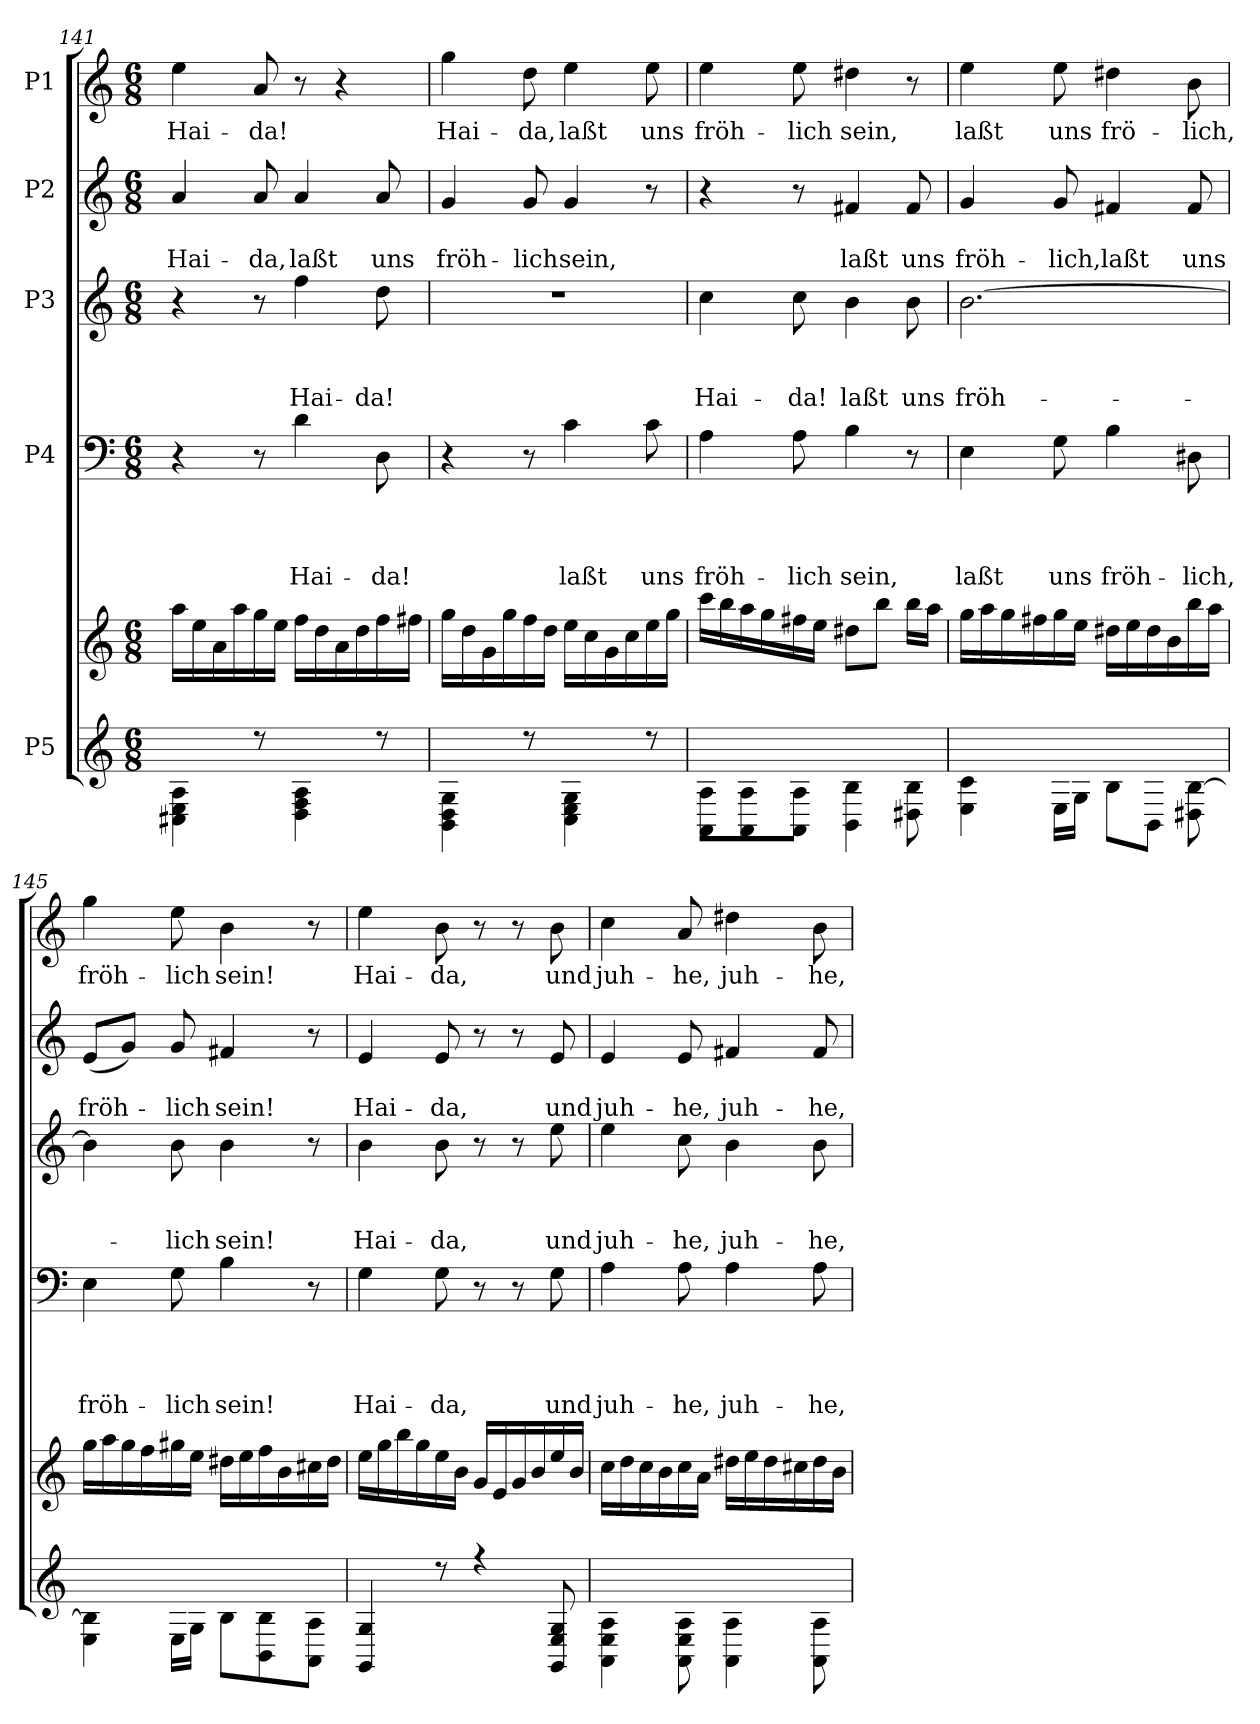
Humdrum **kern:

**kern	**kern	**kern	**text	**text	**text	**text	**kern	**text	**text	**text	**kern	**text	**text	**kern	**text
*part5	*part5	*part4	*part4	*part4	*part4	*part4	*part3	*part3	*part3	*part3	*part2	*part2	*part2	*part1	*part1
*staff6	*staff5	*staff4	*staff4	*staff4	*staff4	*staff4	*staff3	*staff3	*staff3	*staff3	*staff2	*staff2	*staff2	*staff1	*staff1
*I"P5	*	*I"P4	*	*	*	*	*I"P3	*	*	*	*I"P2	*	*	*I"P1	*
!!LO:PB:g=z
*clefG2	*clefG2	*clefF4	*	*	*	*	*clefG2	*	*	*	*clefG2	*	*	*clefG2	*
*	*	*	*	*	*	*	*ITrd7c12	*	*	*	*	*	*	*	*
*k[]	*k[]	*k[]	*	*	*	*	*k[]	*	*	*	*k[]	*	*	*k[]	*
*C:	*C:	*C:	*	*	*	*	*C:	*	*	*	*C:	*	*	*C:	*
*M6/8	*M6/8	*M6/8	*	*	*	*	*M6/8	*	*	*	*M6/8	*	*	*M6/8	*
=141	=141	=141	=141	=141	=141	=141	=141	=141	=141	=141	=141	=141	=141	=141	=141
*^	*^	*	*	*	*	*	*	*	*	*	*	*	*	*	*
*	*	*	*^	*	*	*	*	*	*	*	*	*	*	*	*	*	*
!	!	!	!	!	!	!	!	!	!	!	!	!	!	!	!	!LO:LY:b	!	!LO:LY:b
4C#X\ 4E\ 4A\	2.ryy	2.ryy	2.ryy	16aa\LL	4r	.	.	.	.	4r	.	.	.	4a/	.	Hai-	4ee\	Hai-
.	.	.	.	16ee\	.	.	.	.	.	.	.	.	.	.	.	.	.	.
.	.	.	.	16a\	.	.	.	.	.	.	.	.	.	.	.	.	.	.
.	.	.	.	16aa\	.	.	.	.	.	.	.	.	.	.	.	.	.	.
!	!	!	!	!	!	!	!	!	!	!	!	!	!	!	!	!LO:LY:b	!	!LO:LY:b
8r	.	.	.	16gg\	8r	.	.	.	.	8r	.	.	.	8a/	.	-da,	8a/	-da!
.	.	.	.	16ee\JJ	.	.	.	.	.	.	.	.	.	.	.	.	.	.
!	!	!	!	!	!	!	!	!	!LO:LY:b	!	!	!	!LO:LY:b	!	!	!LO:LY:b	!	!
4D\ 4F\ 4A\	.	.	.	16ff\LL	4d\	.	.	.	Hai-	4f\	.	.	Hai-	4a/	.	laßt	8r	.
.	.	.	.	16dd\	.	.	.	.	.	.	.	.	.	.	.	.	.	.
.	.	.	.	16a\	.	.	.	.	.	.	.	.	.	.	.	.	4r	.
.	.	.	.	16dd\	.	.	.	.	.	.	.	.	.	.	.	.	.	.
!	!	!	!	!	!	!	!	!	!LO:LY:b	!	!	!	!LO:LY:b	!	!	!LO:LY:b	!	!
8r	.	.	.	16ff\	8D\	.	.	.	-da!	8d\	.	.	-da!	8a/	.	uns	.	.
.	.	.	.	16ff#X\JJ	.	.	.	.	.	.	.	.	.	.	.	.	.	.
=142	=142	=142	=142	=142	=142	=142	=142	=142	=142	=142	=142	=142	=142	=142	=142	=142	=142	=142
!	!	!	!	!	!	!	!	!	!	!LO:N:vis=1	!	!	!	!	!	!LO:LY:b	!	!LO:LY:b
4BB\ 4D\ 4G\	2.ryy	2.ryy	2.ryy	16gg\LL	4r	.	.	.	.	2.r	.	.	.	4g/	.	fröh-	4gg\	Hai-
.	.	.	.	16dd\	.	.	.	.	.	.	.	.	.	.	.	.	.	.
.	.	.	.	16g\	.	.	.	.	.	.	.	.	.	.	.	.	.	.
.	.	.	.	16gg\	.	.	.	.	.	.	.	.	.	.	.	.	.	.
!	!	!	!	!	!	!	!	!	!	!	!	!	!	!	!	!LO:LY:b	!	!LO:LY:b
8r	.	.	.	16ff\	8r	.	.	.	.	.	.	.	.	8g/	.	-lich	8dd\	-da,
.	.	.	.	16dd\JJ	.	.	.	.	.	.	.	.	.	.	.	.	.	.
!	!	!	!	!	!	!	!	!	!LO:LY:b	!	!	!	!	!	!	!LO:LY:b	!	!LO:LY:b
4C\ 4E\ 4G\	.	.	.	16ee\LL	4c\	.	.	.	laßt	.	.	.	.	4g/	.	sein,	4ee\	laßt
.	.	.	.	16cc\	.	.	.	.	.	.	.	.	.	.	.	.	.	.
.	.	.	.	16g\	.	.	.	.	.	.	.	.	.	.	.	.	.	.
.	.	.	.	16cc\	.	.	.	.	.	.	.	.	.	.	.	.	.	.
!	!	!	!	!	!	!	!	!	!LO:LY:b	!	!	!	!	!	!	!	!	!LO:LY:b
8r	.	.	.	16ee\	8c\	.	.	.	uns	.	.	.	.	8r	.	.	8ee\	uns
.	.	.	.	16gg\JJ	.	.	.	.	.	.	.	.	.	.	.	.	.	.
=143	=143	=143	=143	=143	=143	=143	=143	=143	=143	=143	=143	=143	=143	=143	=143	=143	=143	=143
!	!	!	!	!	!	!	!	!	!LO:LY:b	!	!	!	!LO:LY:b	!	!	!	!	!LO:LY:b
8AA\ 8A\L	2.ryy	2.ryy	2.ryy	16ccc\LL	4A\	.	.	.	fröh-	4c\	.	.	Hai-	4r	.	.	4ee\	fröh-
.	.	.	.	16bb\	.	.	.	.	.	.	.	.	.	.	.	.	.	.
8AA\ 8A\	.	.	.	16aa\	.	.	.	.	.	.	.	.	.	.	.	.	.	.
.	.	.	.	16gg\	.	.	.	.	.	.	.	.	.	.	.	.	.	.
!	!	!	!	!	!	!	!	!	!LO:LY:b	!	!	!	!LO:LY:b	!	!	!	!	!LO:LY:b
8AA\ 8A\J	.	.	.	16ff#X\	8A\	.	.	.	-lich	8c\	.	.	-da!	8r	.	.	8ee\	-lich
.	.	.	.	16ee\JJ	.	.	.	.	.	.	.	.	.	.	.	.	.	.
!	!	!	!	!	!	!	!	!	!LO:LY:b	!	!	!	!LO:LY:b	!	!	!LO:LY:b	!	!LO:LY:b
4BB\ 4B\	.	.	.	8dd#X\L	4B\	.	.	.	sein,	4B\	.	.	laßt	4f#X/	.	laßt	4dd#X\	sein,
.	.	.	.	8bb\J	.	.	.	.	.	.	.	.	.	.	.	.	.	.
!	!	!	!	!	!	!	!	!	!	!	!	!	!LO:LY:b	!	!	!LO:LY:b	!	!
8D#X\ 8B\	.	.	.	16bb\LL	8r	.	.	.	.	8B\	.	.	uns	8f#/	.	uns	8r	.
.	.	.	.	16aa\JJ	.	.	.	.	.	.	.	.	.	.	.	.	.	.
!!LO:LB:g=z
=144	=144	=144	=144	=144	=144	=144	=144	=144	=144	=144	=144	=144	=144	=144	=144	=144	=144	=144
!	!	!	!	!	!	!	!	!	!LO:LY:b	!	!	!	!LO:LY:b	!	!	!LO:LY:b	!	!LO:LY:b
4E\ 4c\	2.ryy	2.ryy	2.ryy	16gg\LL	4E\	.	.	.	laßt	[>2.B\	.	.	fröh-	4g/	.	fröh-	4ee\	laßt
.	.	.	.	16aa\	.	.	.	.	.	.	.	.	.	.	.	.	.	.
.	.	.	.	16gg\	.	.	.	.	.	.	.	.	.	.	.	.	.	.
.	.	.	.	16ff#X\	.	.	.	.	.	.	.	.	.	.	.	.	.	.
!	!	!	!	!	!	!	!	!	!LO:LY:b	!	!	!	!	!	!	!LO:LY:b	!	!LO:LY:b
16E\LL	.	.	.	16gg\	8G\	.	.	.	uns	.	.	.	.	8g/	.	-lich,	8ee\	uns
16G\JJ	.	.	.	16ee\JJ	.	.	.	.	.	.	.	.	.	.	.	.	.	.
!	!	!	!	!	!	!	!	!	!LO:LY:b	!	!	!	!	!	!	!LO:LY:b	!	!LO:LY:b
8B\L	.	.	.	16dd#X\LL	4B\	.	.	.	fröh-	.	.	.	.	4f#X/	.	laßt	4dd#X\	frö-
.	.	.	.	16ee\	.	.	.	.	.	.	.	.	.	.	.	.	.	.
8BB\J	.	.	.	16dd#\	.	.	.	.	.	.	.	.	.	.	.	.	.	.
.	.	.	.	16b\	.	.	.	.	.	.	.	.	.	.	.	.	.	.
!	!	!	!	!	!	!	!	!	!LO:LY:b	!	!	!	!	!	!	!LO:LY:b	!	!LO:LY:b
8D#X\ [>8B\	.	.	.	16bb\	8D#X\	.	.	.	-lich,	.	.	.	.	8f#/	.	uns	8b\	-lich,
.	.	.	.	16aa\JJ	.	.	.	.	.	.	.	.	.	.	.	.	.	.
=145	=145	=145	=145	=145	=145	=145	=145	=145	=145	=145	=145	=145	=145	=145	=145	=145	=145	=145
!	!	!	!	!	!	!	!	!	!LO:LY:b	!	!	!	!	!	!	!LO:LY:b	!	!LO:LY:b
4E\ 4B\]	2.ryy	2.ryy	2.ryy	16gg\LL	4E\	.	.	.	fröh-	4B\]	.	.	.	(<8e/L	.	fröh-	4gg\	fröh-
.	.	.	.	16aa\	.	.	.	.	.	.	.	.	.	.	.	.	.	.
.	.	.	.	16gg\	.	.	.	.	.	.	.	.	.	8g/J)	.	.	.	.
.	.	.	.	16ff\	.	.	.	.	.	.	.	.	.	.	.	.	.	.
!	!	!	!	!	!	!	!	!	!LO:LY:b	!	!	!	!LO:LY:b	!	!	!LO:LY:b	!	!LO:LY:b
16E\LL	.	.	.	16gg#X\	8G\	.	.	.	-lich	8B\	.	.	-lich	8g/	.	-lich	8ee\	-lich
16G\JJ	.	.	.	16ee\JJ	.	.	.	.	.	.	.	.	.	.	.	.	.	.
!	!	!	!	!	!	!	!	!	!LO:LY:b	!	!	!	!LO:LY:b	!	!	!LO:LY:b	!	!LO:LY:b
8B\L	.	.	.	16dd#X\LL	4B\	.	.	.	sein!	4B\	.	.	sein!	4f#X/	.	sein!	4b\	sein!
.	.	.	.	16ee\	.	.	.	.	.	.	.	.	.	.	.	.	.	.
8BB\ 8B\	.	.	.	16ff\	.	.	.	.	.	.	.	.	.	.	.	.	.	.
.	.	.	.	16b\	.	.	.	.	.	.	.	.	.	.	.	.	.	.
8AA\ 8A\J	.	.	.	16cc#X\	8r	.	.	.	.	8r	.	.	.	8r	.	.	8r	.
.	.	.	.	16dd#\JJ	.	.	.	.	.	.	.	.	.	.	.	.	.	.
=146	=146	=146	=146	=146	=146	=146	=146	=146	=146	=146	=146	=146	=146	=146	=146	=146	=146	=146
!	!	!	!	!	!	!	!	!	!LO:LY:b	!	!	!	!LO:LY:b	!	!	!LO:LY:b	!	!LO:LY:b
4GG/ 4G/	2.ryy	2.ryy	2.ryy	16ee\LL	4G\	.	.	.	Hai-	4B\	.	.	Hai-	4e/	.	Hai-	4ee\	Hai-
.	.	.	.	16gg\	.	.	.	.	.	.	.	.	.	.	.	.	.	.
.	.	.	.	16bb\	.	.	.	.	.	.	.	.	.	.	.	.	.	.
.	.	.	.	16gg\	.	.	.	.	.	.	.	.	.	.	.	.	.	.
!	!	!	!	!	!	!	!	!	!LO:LY:b	!	!	!	!LO:LY:b	!	!	!LO:LY:b	!	!LO:LY:b
8r	.	.	.	16ee\	8G\	.	.	.	-da,	8B\	.	.	-da,	8e/	.	-da,	8b\	-da,
.	.	.	.	16b\JJ	.	.	.	.	.	.	.	.	.	.	.	.	.	.
4r	.	.	.	16g/LL	8r	.	.	.	.	8r	.	.	.	8r	.	.	8r	.
.	.	.	.	16e/	.	.	.	.	.	.	.	.	.	.	.	.	.	.
.	.	.	.	16g/	8r	.	.	.	.	8r	.	.	.	8r	.	.	8r	.
.	.	.	.	16b/	.	.	.	.	.	.	.	.	.	.	.	.	.	.
!	!	!	!	!	!	!	!	!	!LO:LY:b	!	!	!	!LO:LY:b	!	!	!LO:LY:b	!	!LO:LY:b
8GG/ 8E/ 8G/	.	.	.	16ee/	8G\	.	.	.	und	8e\	.	.	und	8e/	.	und	8b\	und
.	.	.	.	16b/JJ	.	.	.	.	.	.	.	.	.	.	.	.	.	.
!!LO:PB:g=z
=147	=147	=147	=147	=147	=147	=147	=147	=147	=147	=147	=147	=147	=147	=147	=147	=147	=147	=147
!	!	!	!	!	!	!	!	!	!LO:LY:b	!	!	!	!LO:LY:b	!	!	!LO:LY:b	!	!LO:LY:b
4AA\ 4E\ 4A\	2.ryy	2.ryy	2.ryy	16cc\LL	4A\	.	.	.	juh-	4e\	.	.	juh-	4e/	.	juh-	4cc\	juh-
.	.	.	.	16dd\	.	.	.	.	.	.	.	.	.	.	.	.	.	.
.	.	.	.	16cc\	.	.	.	.	.	.	.	.	.	.	.	.	.	.
.	.	.	.	16b\	.	.	.	.	.	.	.	.	.	.	.	.	.	.
!	!	!	!	!	!	!	!	!	!LO:LY:b	!	!	!	!LO:LY:b	!	!	!LO:LY:b	!	!LO:LY:b
8AA\ 8E\ 8A\	.	.	.	16cc\	8A\	.	.	.	-he,	8c\	.	.	-he,	8e/	.	-he,	8a/	-he,
.	.	.	.	16a\JJ	.	.	.	.	.	.	.	.	.	.	.	.	.	.
!	!	!	!	!	!	!	!	!	!LO:LY:b	!	!	!	!LO:LY:b	!	!	!LO:LY:b	!	!LO:LY:b
4AA\ 4A\	.	.	.	16dd#X\LL	4A\	.	.	.	juh-	4B\	.	.	juh-	4f#X/	.	juh-	4dd#X\	juh-
.	.	.	.	16ee\	.	.	.	.	.	.	.	.	.	.	.	.	.	.
.	.	.	.	16dd#\	.	.	.	.	.	.	.	.	.	.	.	.	.	.
.	.	.	.	16cc#X\	.	.	.	.	.	.	.	.	.	.	.	.	.	.
!	!	!	!	!	!	!	!	!	!LO:LY:b	!	!	!	!LO:LY:b	!	!	!LO:LY:b	!	!LO:LY:b
8AA\ 8A\	.	.	.	16dd#\	8A\	.	.	.	-he,	8B\	.	.	-he,	8f#/	.	-he,	8b\	-he,
.	.	.	.	16b\JJ	.	.	.	.	.	.	.	.	.	.	.	.	.	.
*v	*v	*	*	*	*	*	*	*	*	*	*	*	*	*	*	*	*	*
*	*v	*v	*v	*	*	*	*	*	*	*	*	*	*	*	*	*	*
=	=	=	=	=	=	=	=	=	=	=	=	=	=	=	=
*-	*-	*-	*-	*-	*-	*-	*-	*-	*-	*-	*-	*-	*-	*-	*-
